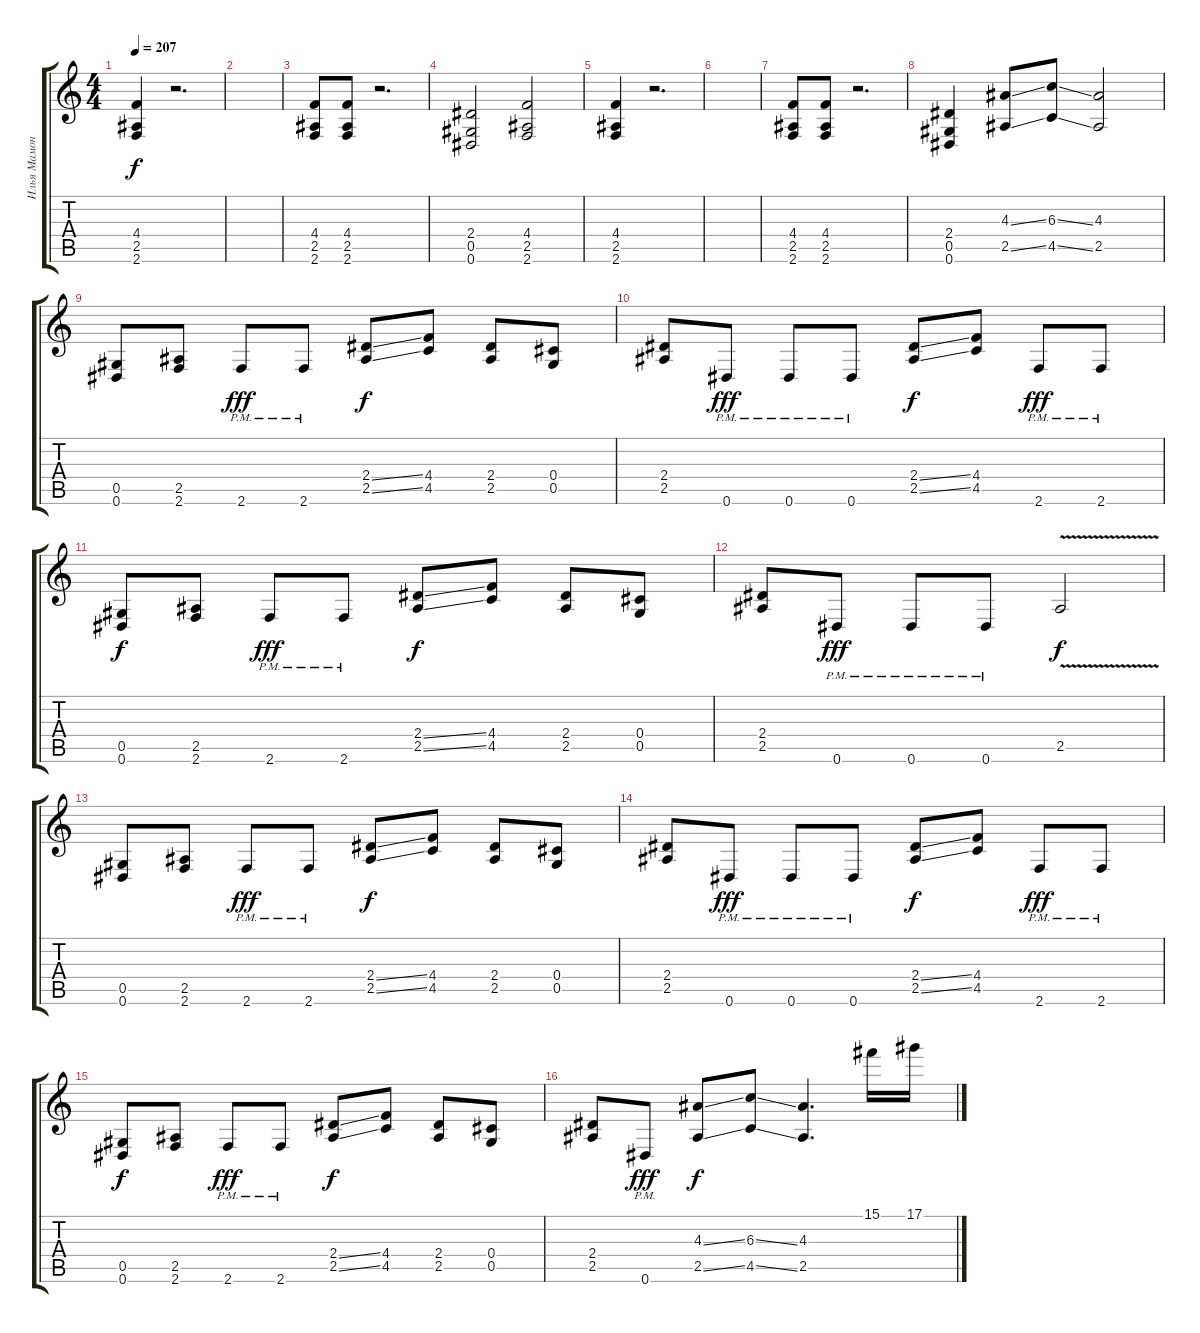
\track ("Илья Мамонтов" "Илья Мамон") {instrument distortionguitar}
\staff {score tabs}
\tuning (Eb4 Bb3 Gb3 Db3 Ab2 Eb2) {hide}
\ts (4 4)
\tempo 207
\clef g2
\ks c
(4.4 2.5 2.6).4{dy f} r.2{d} |
|
(4.4 2.5 2.6).8 (4.4 2.5 2.6).8 r.2{d} |
(2.4 0.5 0.6).2 (4.4 2.5 2.6).2 |
(4.4 2.5 2.6).4 r.2{d} |
|
(4.4 2.5 2.6).8 (4.4 2.5 2.6).8 r.2{d} |
(2.4 0.5 0.6).4 (4.3{ss} 2.5{ss}).8 (6.3{ss} 4.5{ss}).8 (4.3 2.5).2 |
(0.5 0.6).8 (2.5 2.6).8 2.6{pm}.8{dy fff} 2.6{pm}.8 (2.4{ss} 2.5{ss}).8{dy f} (4.4 4.5).8 (2.4 2.5).8 (0.4 0.5).8 |
(2.4 2.5).8 0.6{pm}.8{dy fff} 0.6{pm}.8 0.6{pm}.8 (2.4{ss} 2.5{ss}).8{dy f} (4.4 4.5).8 2.6{pm}.8{dy fff} 2.6{pm}.8 |
(0.5 0.6).8{dy f} (2.5 2.6).8 2.6{pm}.8{dy fff} 2.6{pm}.8 (2.4{ss} 2.5{ss}).8{dy f} (4.4 4.5).8 (2.4 2.5).8 (0.4 0.5).8 |
(2.4 2.5).8 0.6{pm}.8{dy fff} 0.6{pm}.8 0.6{pm}.8 2.5{v}.2{dy f} |
(0.5 0.6).8 (2.5 2.6).8 2.6{pm}.8{dy fff} 2.6{pm}.8 (2.4{ss} 2.5{ss}).8{dy f} (4.4 4.5).8 (2.4 2.5).8 (0.4 0.5).8 |
(2.4 2.5).8 0.6{pm}.8{dy fff} 0.6{pm}.8 0.6{pm}.8 (2.4{ss} 2.5{ss}).8{dy f} (4.4 4.5).8 2.6{pm}.8{dy fff} 2.6{pm}.8 |
(0.5 0.6).8{dy f} (2.5 2.6).8 2.6{pm}.8{dy fff} 2.6{pm}.8 (2.4{ss} 2.5{ss}).8{dy f} (4.4 4.5).8 (2.4 2.5).8 (0.4 0.5).8 |
(2.4 2.5).8 0.6{pm}.8{dy fff} (4.3{ss} 2.5{ss}).8{dy f} (6.3{ss} 4.5{ss}).8 (4.3 2.5).4{d} 15.1.16 17.1.16
